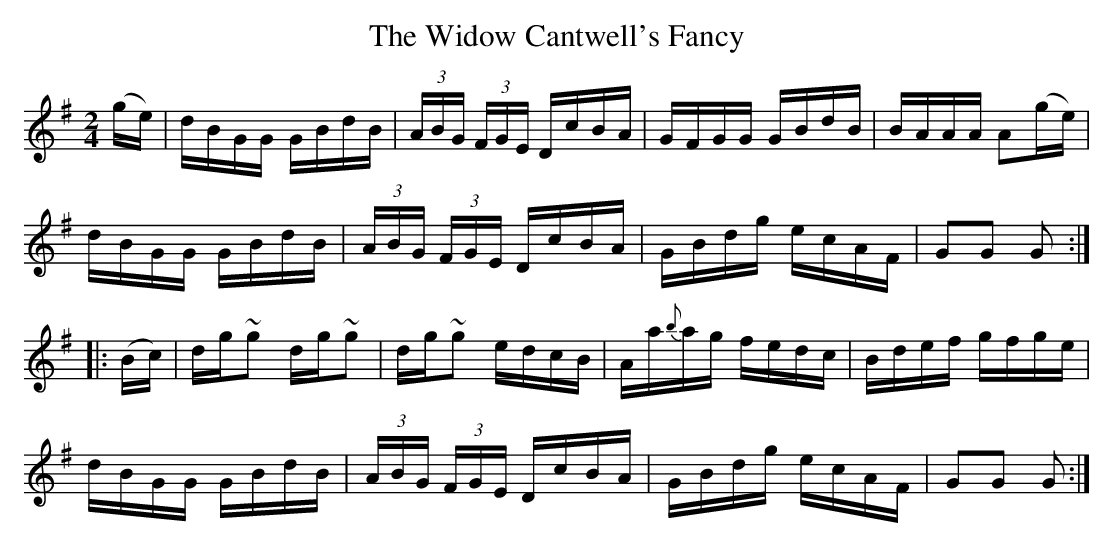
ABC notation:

X:1
T:The Widow Cantwell's Fancy
M:2/4
L:1/16
K:G
(ge)|dBGG GBdB|(3ABG (3FGE DcBA|GFGG GBdB|BAAA A2(ge)|
dBGG GBdB|(3ABG (3FGE DcBA|GBdg ecAF|G2G2 G2:|
|:(Bc)|dg~g2 dg~g2|dg~g2 edcB|Aa{b}ag fedc|Bdef gfge|
dBGG GBdB|(3ABG (3FGE DcBA|GBdg ecAF|G2G2 G2:|
